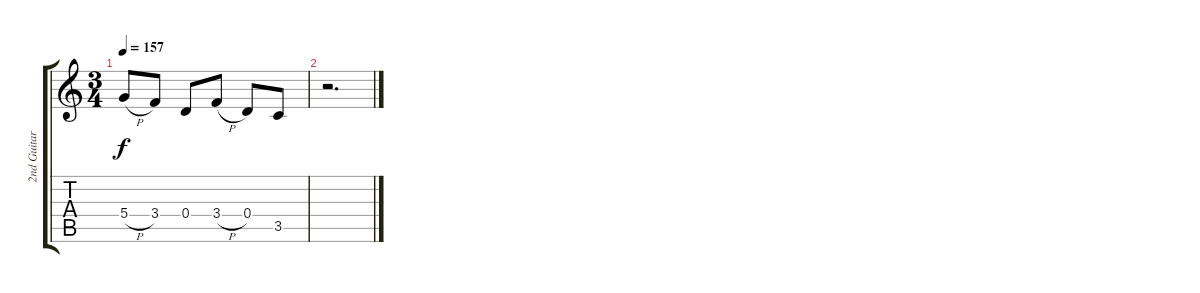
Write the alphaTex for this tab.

\track ("2nd Guitar" "2nd Guitar") {instrument overdrivenguitar}
\staff {score tabs}
\tuning (E4 B3 G3 D3 A2 D2) {hide}
\ts (3 4)
\tempo 157
\clef g2
\ks c
5.4{h}.8{dy f} 3.4.8 0.4.8 3.4{h}.8 0.4.8 3.5.8 |
r.2{d}
